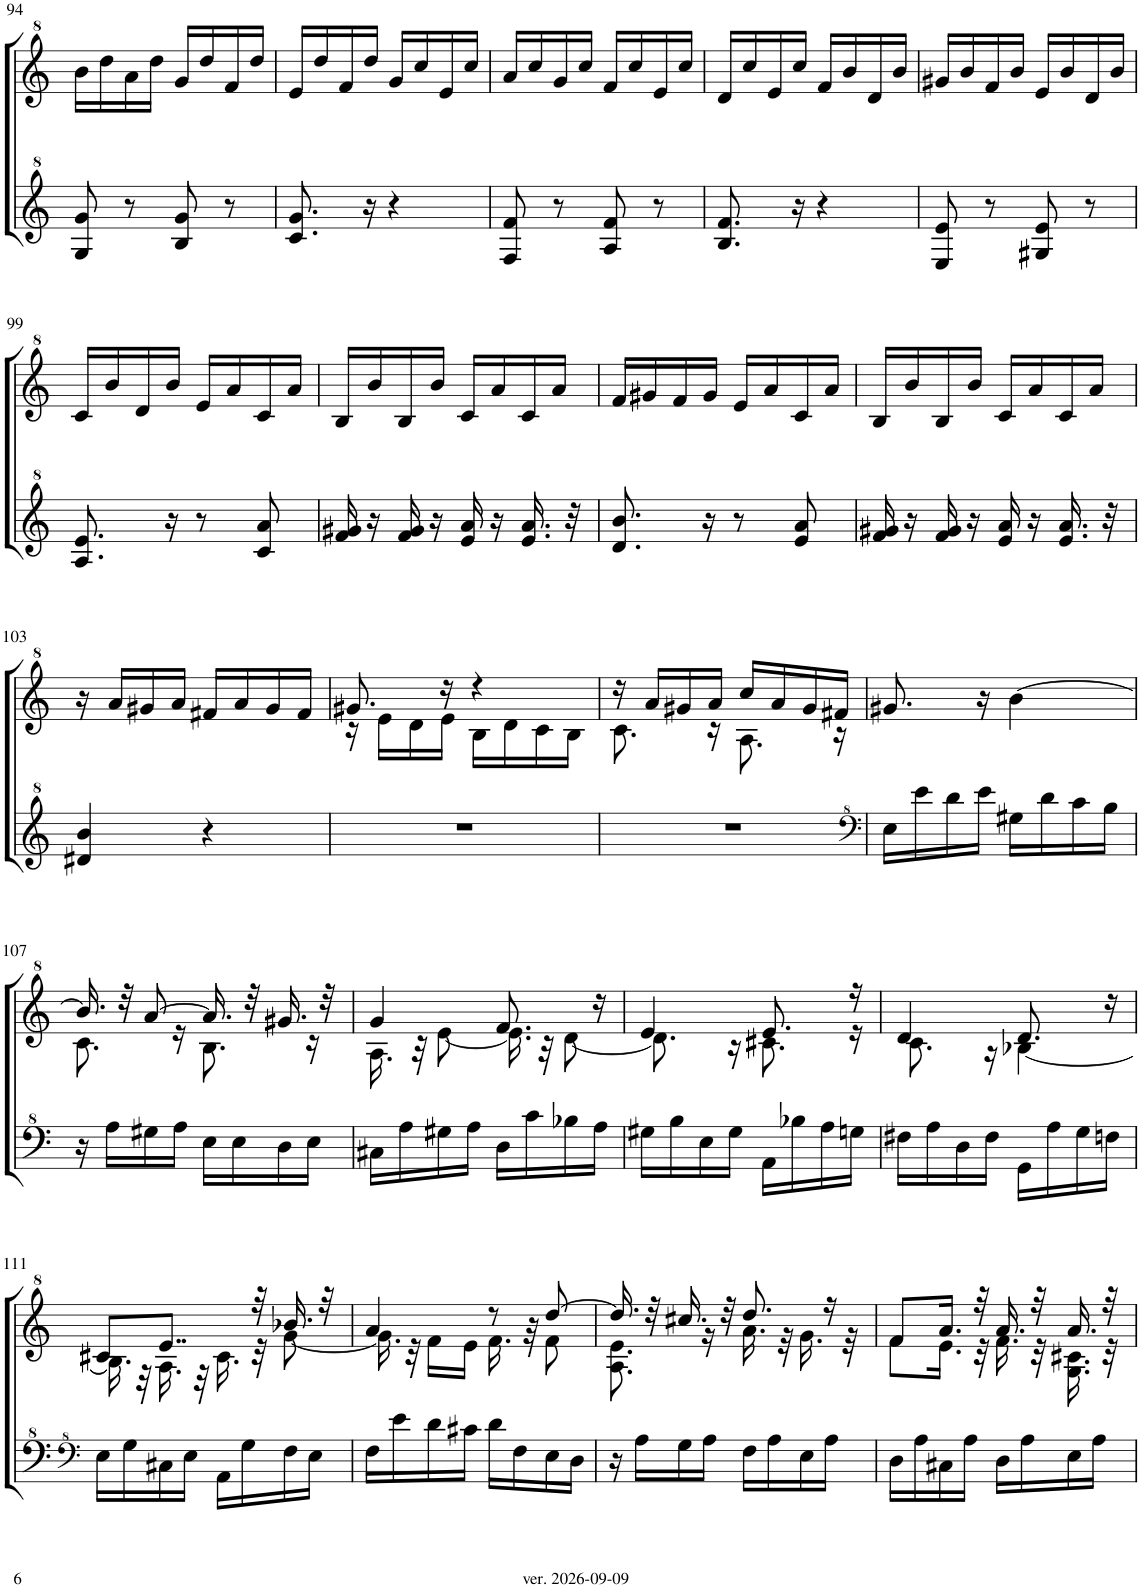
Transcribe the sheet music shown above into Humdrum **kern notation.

**kern	**kern
*part2	*part1
*staff2	*staff1
*I"パンフルート	*I"パンフルート
!!LO:PB:g=z
*clefG^2	*clefG^2
*k[]	*k[]
*M2/4	*M2/4
=94	=94
8g/ 8gg/	16bb\LL
.	16ddd\
8r	16aa\
.	16ddd\JJ
8b/ 8gg/	16gg/LL
.	16ddd/
8r	16ff/
.	16ddd/JJ
=95	=95
8.cc/ 8.gg/	16ee/LL
.	16ddd/
.	16ff/
16r	16ddd/JJ
4r	16gg/LL
.	16ccc/
.	16ee/
.	16ccc/JJ
=96	=96
8f/ 8ff/	16aa/LL
.	16ccc/
8r	16gg/
.	16ccc/JJ
8a/ 8ff/	16ff/LL
.	16ccc/
8r	16ee/
.	16ccc/JJ
=97	=97
8.b/ 8.ff/	16dd/LL
.	16ccc/
.	16ee/
16r	16ccc/JJ
4r	16ff/LL
.	16bb/
.	16dd/
.	16bb/JJ
=98	=98
8e/ 8ee/	16gg#X/LL
.	16bb/
8r	16ff/
.	16bb/JJ
8g#X/ 8ee/	16ee/LL
.	16bb/
8r	16dd/
.	16bb/JJ
!!LO:LB:g=z
=99	=99
8.a/ 8.ee/	16cc/LL
.	16bb/
.	16dd/
16r	16bb/JJ
8r	16ee/LL
.	16aa/
8cc/ 8aa/	16cc/
.	16aa/JJ
=100	=100
16ff/ 16gg#X/	16b/LL
16r	16bb/
16ff/ 16gg#/	16b/
16r	16bb/JJ
16ee/ 16aa/	16cc/LL
16r	16aa/
16.ee/ 16.aa/	16cc/
.	16aa/JJ
32r	.
=101	=101
8.dd/ 8.bb/	16ff/LL
.	16gg#X/
.	16ff/
16r	16gg#/JJ
8r	16ee/LL
.	16aa/
8ee/ 8aa/	16cc/
.	16aa/JJ
=102	=102
16ff/ 16gg#X/	16b/LL
16r	16bb/
16ff/ 16gg#/	16b/
16r	16bb/JJ
16ee/ 16aa/	16cc/LL
16r	16aa/
16.ee/ 16.aa/	16cc/
.	16aa/JJ
32r	.
!!LO:LB:g=z
=103	=103
4dd#X/ 4bb/	16r
.	16aa/LL
.	16gg#X/
.	16aa/JJ
4r	16ff#X/LL
.	16aa/
.	16gg#/
.	16ff#/JJ
=104	=104
*	*^
2r	8.gg#X/	16r
.	.	16ee\LL
.	.	16dd\
.	16r	16ee\JJ
.	4r	16b\LL
.	.	16dd\
.	.	16cc\
.	.	16b\JJ
=105	=105	=105
2r	16r	8.cc\
.	16aa/LL	.
.	16gg#X/	.
.	16aa/JJ	16r
.	16ccc/LL	8.a\
.	16aa/	.
.	16gg#/	.
.	16ff#X/JJ	16r
*	*v	*v
=106	=106
*clefF^4	*
16e\LL	8.gg#X/
16ee\	.
16dd\	.
16ee\JJ	16r
16g#X\LL	[4bb\
16dd\	.
16cc\	.
16b\JJ	.
!!LO:LB:g=z
=107	=107
*	*^
16r	16.bb/]	8.cc\
16a\LL	.	.
.	32r	.
16g#X\	[8aa/	.
16a\JJ	.	16r
16e\LL	16.aa/]	8.b\
16e\	.	.
.	32r	.
16d\	16.gg#X/	.
16e\JJ	.	16r
.	32r	.
=108	=108	=108
16c#X\LL	4gg/	16.a\
16a\	.	.
.	.	32r
16g#X\	.	[8ee\
16a\JJ	.	.
16d\LL	8.ff/	16.ee\]
16cc\	.	.
.	.	32r
16b-X\	.	[8dd\
16a\JJ	16r	.
=109	=109	=109
16g#X\LL	4ee/	8.dd\]
16b\	.	.
16e\	.	.
16g#\JJ	.	16r
16A\LL	8.ee/	8.cc#X\
16b-X\	.	.
16a\	.	.
16gn\JJ	16r	16r
=110	=110	=110
16f#X\LL	4dd/	8.cc\
16a\	.	.
16d\	.	.
16f#\JJ	.	16r
16G\LL	8.dd/	[4b-X\
16a\	.	.
16g\	.	.
16fn\JJ	16r	.
!!LO:LB:g=z	!!
=111	=111	=111
*clefF^4	*	*
16e\LL	8cc#X/L	16.b-\]
16g\	.	.
.	.	32r
16c#X\	8..ee/J	16.a\
16e\JJ	.	.
.	.	32r
16A\LL	.	16.cc#\
16g\	.	.
.	32r	32r
16f\	16.bb-X/	[8gg\
16e\JJ	.	.
.	32r	.
=112	=112	=112
16f\LL	4aa/	16.gg\]
16ee\	.	.
.	.	32r
16dd\	.	16ff\LL
16cc#X\JJ	.	16ee\JJ
16dd\LL	8r	16.ff\
16f\	.	.
.	.	32r
16e\	[8ddd/	8ff\
16d\JJ	.	.
=113	=113	=113
16r	16.ddd/]	8.a\ 8.ee\
16a\LL	.	.
.	32r	.
16g\	16.ccc#X/	.
16a\JJ	.	16r
.	32r	.
16f\LL	8.ddd/	16.aa\
16a\	.	.
.	.	32r
16e\	.	16.gg\
16a\JJ	16r	.
.	.	32r
=114	=114	=114
16d\LL	8ff/L	8ff\L
16a\	.	.
16c#X\	16.aa/Jk	16.ee\Jk
16a\JJ	.	.
.	32r	32r
16d\LL	16.aa/	16.ff\
16a\	.	.
.	32r	32r
16e\	16.aa/	16.g\ 16.cc#X\
16a\JJ	.	.
.	32r	32r
*	*v	*v
=	=
*-	*-
